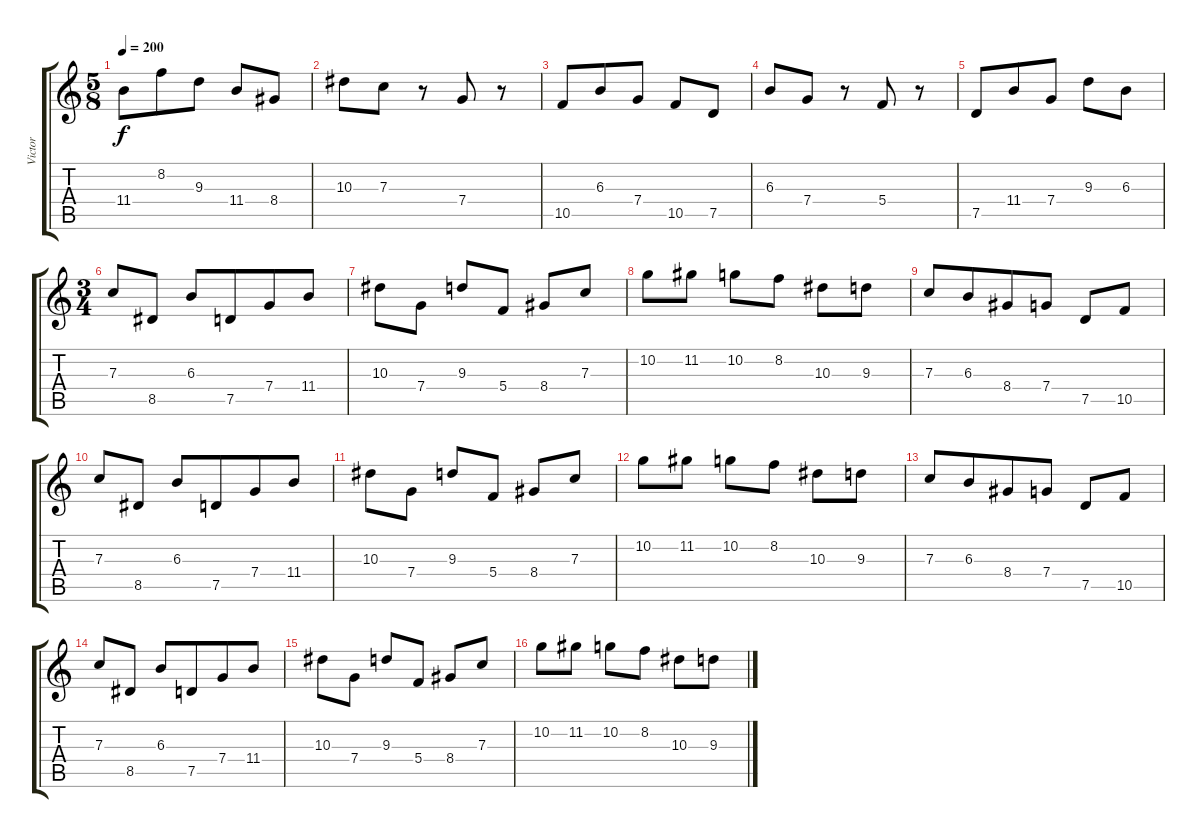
\track ("Victor" "Victor") {instrument overdrivenguitar}
\staff {score tabs}
\tuning (D4 A3 F3 C3 G2 C2) {hide}
\ts (5 8)
\tempo 200
\clef g2
\ks c
11.4.8{dy f} 8.2.8 9.3.8 11.4.8 8.4.8 |
10.3.8 7.3.8 r.8{beam merge} 7.4.8 r.8 |
10.5.8 6.3.8{beam merge} 7.4.8 10.5.8 7.5.8 |
6.3.8{beam merge} 7.4.8 r.8{beam merge} 5.4.8{beam merge} r.8 |
7.5.8 11.4.8{beam merge} 7.4.8 9.3.8 6.3.8 |
\ts (3 4)
7.3.8{beam merge} 8.5.8 6.3.8 7.5.8{beam merge} 7.4.8 11.4.8 |
10.3.8 7.4.8 9.3.8 5.4.8 8.4.8 7.3.8 |
10.2.8{beam merge} 11.2.8 10.2.8{beam merge} 8.2.8 10.3.8 9.3.8 |
7.3.8 6.3.8{beam merge} 8.4.8 7.4.8 7.5.8 10.5.8 |
7.3.8{beam merge} 8.5.8 6.3.8 7.5.8{beam merge} 7.4.8 11.4.8 |
10.3.8 7.4.8 9.3.8 5.4.8 8.4.8 7.3.8 |
10.2.8{beam merge} 11.2.8 10.2.8{beam merge} 8.2.8 10.3.8 9.3.8 |
7.3.8 6.3.8{beam merge} 8.4.8 7.4.8 7.5.8 10.5.8 |
7.3.8{beam merge} 8.5.8 6.3.8 7.5.8{beam merge} 7.4.8 11.4.8 |
10.3.8 7.4.8 9.3.8 5.4.8 8.4.8 7.3.8 |
10.2.8{beam merge} 11.2.8 10.2.8{beam merge} 8.2.8 10.3.8 9.3.8
